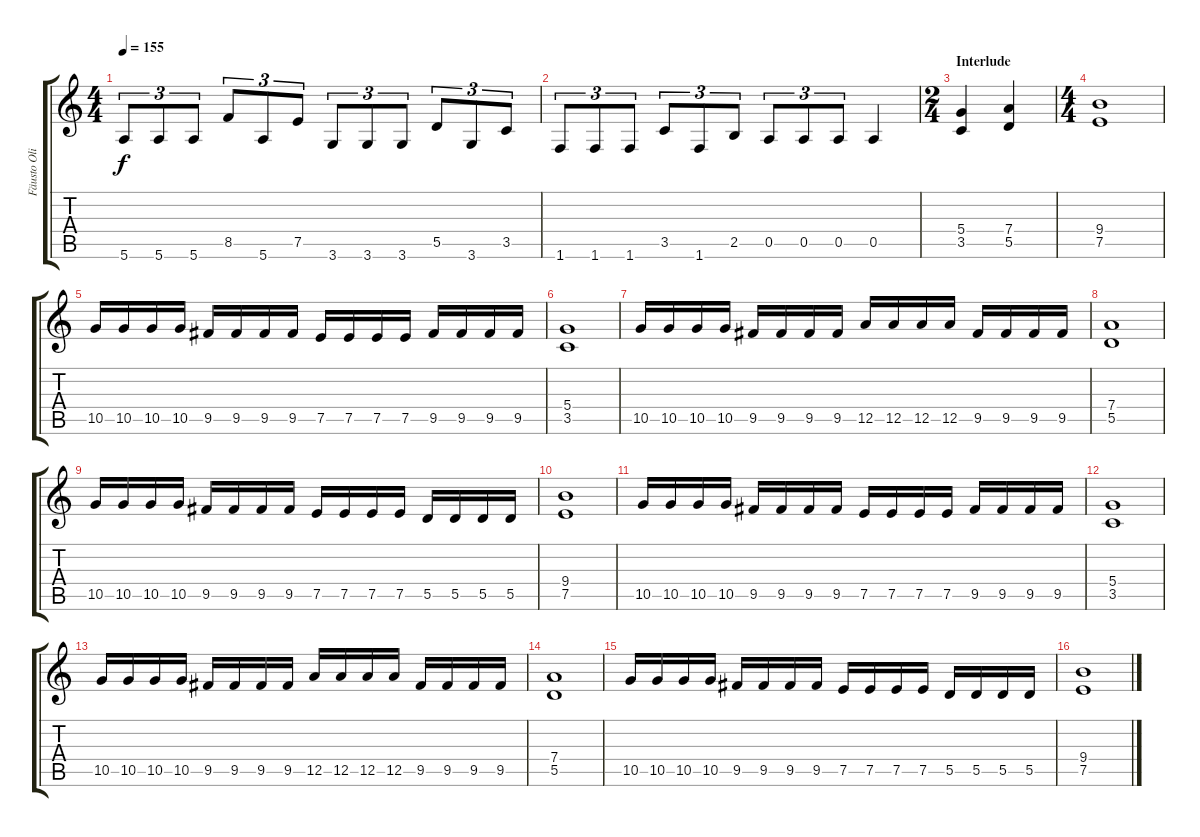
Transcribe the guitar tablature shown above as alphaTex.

\track ("Fäusto Oliveira" "Fäusto Oli") {instrument overdrivenguitar}
\staff {score tabs}
\tuning (E4 B3 G3 D3 A2 E2) {hide}
\ts (4 4)
\tempo 155
\clef g2
\ks c
5.6.8{tu (3 2) dy f} 5.6.8{tu (3 2)} 5.6.8{tu (3 2)} 8.5.8{tu (3 2)} 5.6.8{tu (3 2)} 7.5.8{tu (3 2)} 3.6.8{tu (3 2)} 3.6.8{tu (3 2)} 3.6.8{tu (3 2)} 5.5.8{tu (3 2)} 3.6.8{tu (3 2)} 3.5.8{tu (3 2)} |
1.6.8{tu (3 2)} 1.6.8{tu (3 2)} 1.6.8{tu (3 2)} 3.5.8{tu (3 2)} 1.6.8{tu (3 2)} 2.5.8{tu (3 2)} 0.5.8{tu (3 2)} 0.5.8{tu (3 2)} 0.5.8{tu (3 2)} 0.5.4 |
\ts (2 4)
\section ("" "Interlude")
(5.4 3.5).4 (7.4 5.5).4 |
\ts (4 4)
(9.4 7.5).1 |
10.5.16 10.5.16 10.5.16 10.5.16 9.5.16 9.5.16 9.5.16 9.5.16 7.5.16 7.5.16 7.5.16 7.5.16 9.5.16 9.5.16 9.5.16 9.5.16 |
(5.4 3.5).1 |
10.5.16 10.5.16 10.5.16 10.5.16 9.5.16 9.5.16 9.5.16 9.5.16 12.5.16 12.5.16 12.5.16 12.5.16 9.5.16 9.5.16 9.5.16 9.5.16 |
(7.4 5.5).1 |
10.5.16 10.5.16 10.5.16 10.5.16 9.5.16 9.5.16 9.5.16 9.5.16 7.5.16 7.5.16 7.5.16 7.5.16 5.5.16 5.5.16 5.5.16 5.5.16 |
(9.4 7.5).1 |
10.5.16 10.5.16 10.5.16 10.5.16 9.5.16 9.5.16 9.5.16 9.5.16 7.5.16 7.5.16 7.5.16 7.5.16 9.5.16 9.5.16 9.5.16 9.5.16 |
(5.4 3.5).1 |
10.5.16 10.5.16 10.5.16 10.5.16 9.5.16 9.5.16 9.5.16 9.5.16 12.5.16 12.5.16 12.5.16 12.5.16 9.5.16 9.5.16 9.5.16 9.5.16 |
(7.4 5.5).1 |
10.5.16 10.5.16 10.5.16 10.5.16 9.5.16 9.5.16 9.5.16 9.5.16 7.5.16 7.5.16 7.5.16 7.5.16 5.5.16 5.5.16 5.5.16 5.5.16 |
(9.4 7.5).1
